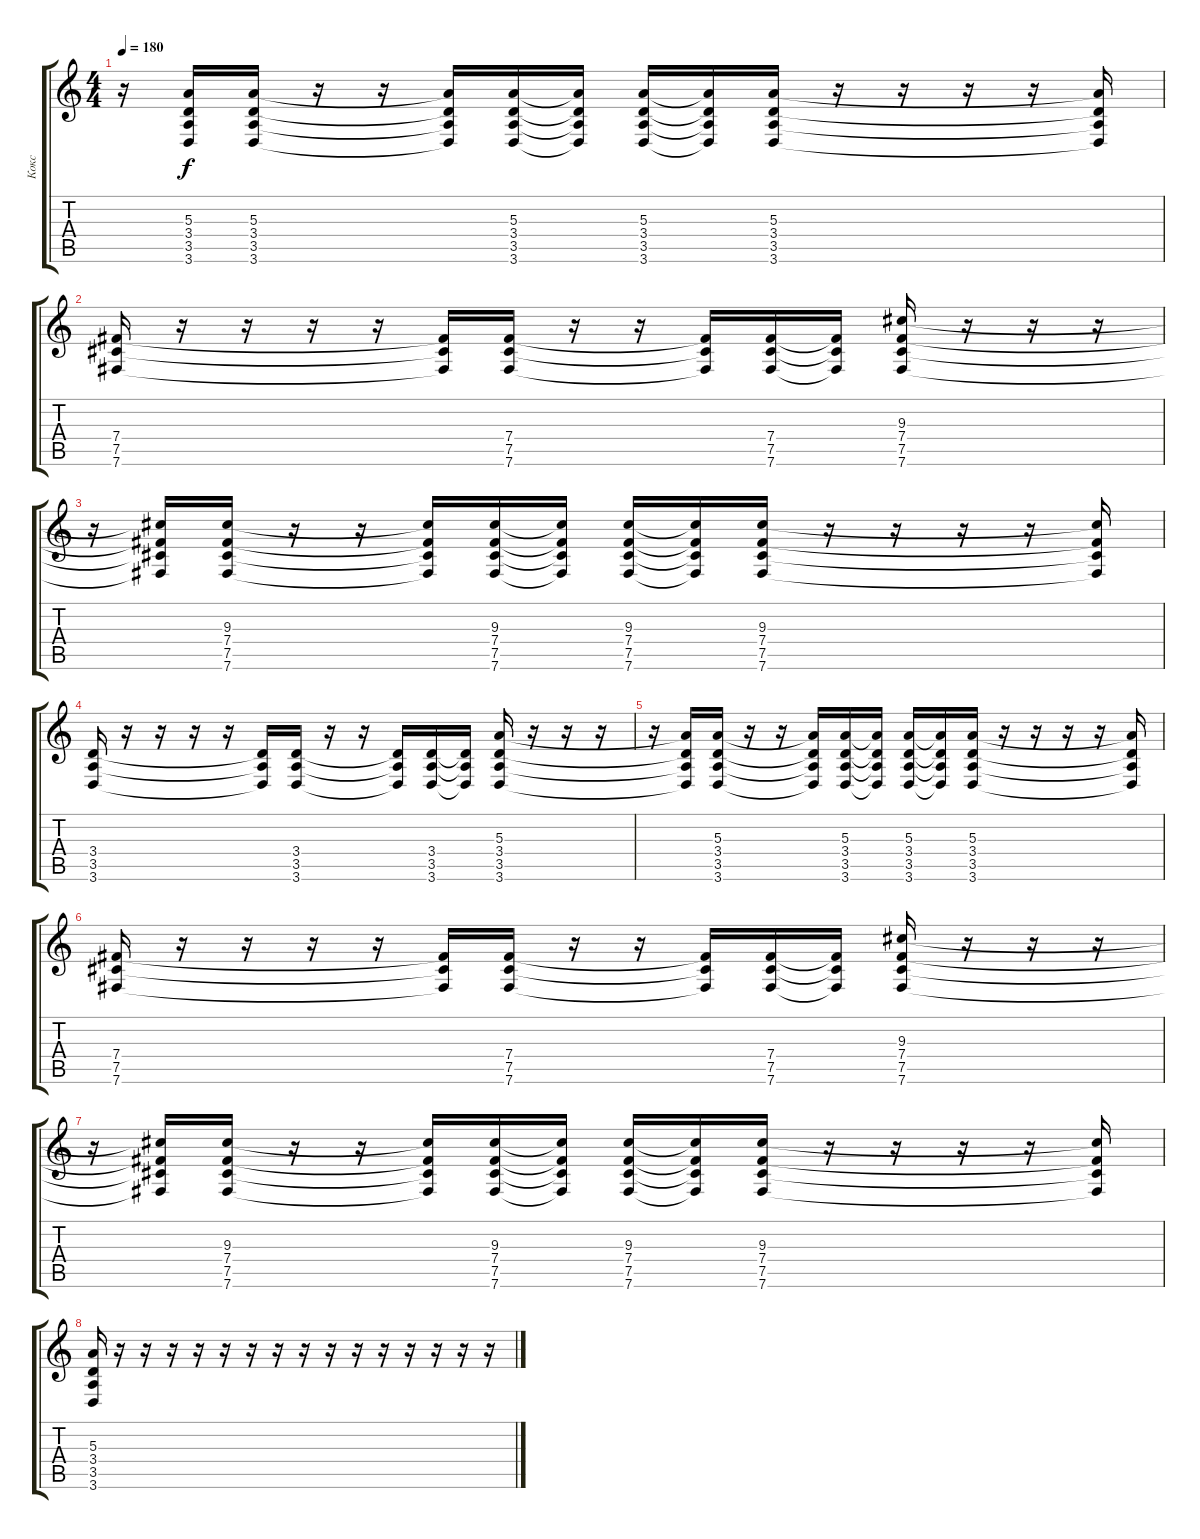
\track ("Кокс" "Кокс") {instrument distortionguitar}
\staff {score tabs}
\tuning (Db4 Ab3 E3 B2 Gb2 B1) {hide}
\ts (4 4)
\tempo 180
\clef g2
\ks c
r.16{dy f} (5.3{t} 3.4{t} 3.5{t} 3.6{t}).16 (5.3 3.4 3.5 3.6).16 r.16 r.16 (5.3{t} 3.4{t} 3.5{t} 3.6{t}).16 (5.3 3.4 3.5 3.6).16 (5.3{t} 3.4{t} 3.5{t} 3.6{t}).16 (5.3 3.4 3.5 3.6).16 (5.3{t} 3.4{t} 3.5{t} 3.6{t}).16 (5.3 3.4 3.5 3.6).16 r.16 r.16 r.16 r.16 (5.3{t} 3.4{t} 3.5{t} 3.6{t}).16 |
(7.4 7.5 7.6).16 r.16 r.16 r.16 r.16 (7.4{t} 7.5{t} 7.6{t}).16 (7.4 7.5 7.6).16 r.16 r.16 (7.4{t} 7.5{t} 7.6{t}).16 (7.4 7.5 7.6).16 (7.4{t} 7.5{t} 7.6{t}).16 (9.3 7.4 7.5 7.6).16 r.16 r.16 r.16 |
r.16 (9.3{t} 7.4{t} 7.5{t} 7.6{t}).16 (9.3 7.4 7.5 7.6).16 r.16 r.16 (9.3{t} 7.4{t} 7.5{t} 7.6{t}).16 (9.3 7.4 7.5 7.6).16 (9.3{t} 7.4{t} 7.5{t} 7.6{t}).16 (9.3 7.4 7.5 7.6).16 (9.3{t} 7.4{t} 7.5{t} 7.6{t}).16 (9.3 7.4 7.5 7.6).16 r.16 r.16 r.16 r.16 (9.3{t} 7.4{t} 7.5{t} 7.6{t}).16 |
(3.4 3.5 3.6).16 r.16 r.16 r.16 r.16 (3.4{t} 3.5{t} 3.6{t}).16 (3.4 3.5 3.6).16 r.16 r.16 (3.4{t} 3.5{t} 3.6{t}).16 (3.4 3.5 3.6).16 (3.4{t} 3.5{t} 3.6{t}).16 (5.3 3.4 3.5 3.6).16 r.16 r.16 r.16 |
r.16 (5.3{t} 3.4{t} 3.5{t} 3.6{t}).16 (5.3 3.4 3.5 3.6).16 r.16 r.16 (5.3{t} 3.4{t} 3.5{t} 3.6{t}).16 (5.3 3.4 3.5 3.6).16 (5.3{t} 3.4{t} 3.5{t} 3.6{t}).16 (5.3 3.4 3.5 3.6).16 (5.3{t} 3.4{t} 3.5{t} 3.6{t}).16 (5.3 3.4 3.5 3.6).16 r.16 r.16 r.16 r.16 (5.3{t} 3.4{t} 3.5{t} 3.6{t}).16 |
(7.4 7.5 7.6).16 r.16 r.16 r.16 r.16 (7.4{t} 7.5{t} 7.6{t}).16 (7.4 7.5 7.6).16 r.16 r.16 (7.4{t} 7.5{t} 7.6{t}).16 (7.4 7.5 7.6).16 (7.4{t} 7.5{t} 7.6{t}).16 (9.3 7.4 7.5 7.6).16 r.16 r.16 r.16 |
r.16 (9.3{t} 7.4{t} 7.5{t} 7.6{t}).16 (9.3 7.4 7.5 7.6).16 r.16 r.16 (9.3{t} 7.4{t} 7.5{t} 7.6{t}).16 (9.3 7.4 7.5 7.6).16 (9.3{t} 7.4{t} 7.5{t} 7.6{t}).16 (9.3 7.4 7.5 7.6).16 (9.3{t} 7.4{t} 7.5{t} 7.6{t}).16 (9.3 7.4 7.5 7.6).16 r.16 r.16 r.16 r.16 (9.3{t} 7.4{t} 7.5{t} 7.6{t}).16 |
(5.3 3.4 3.5 3.6).16 r.16 r.16 r.16 r.16 r.16 r.16 r.16 r.16 r.16 r.16 r.16 r.16 r.16 r.16 r.16
